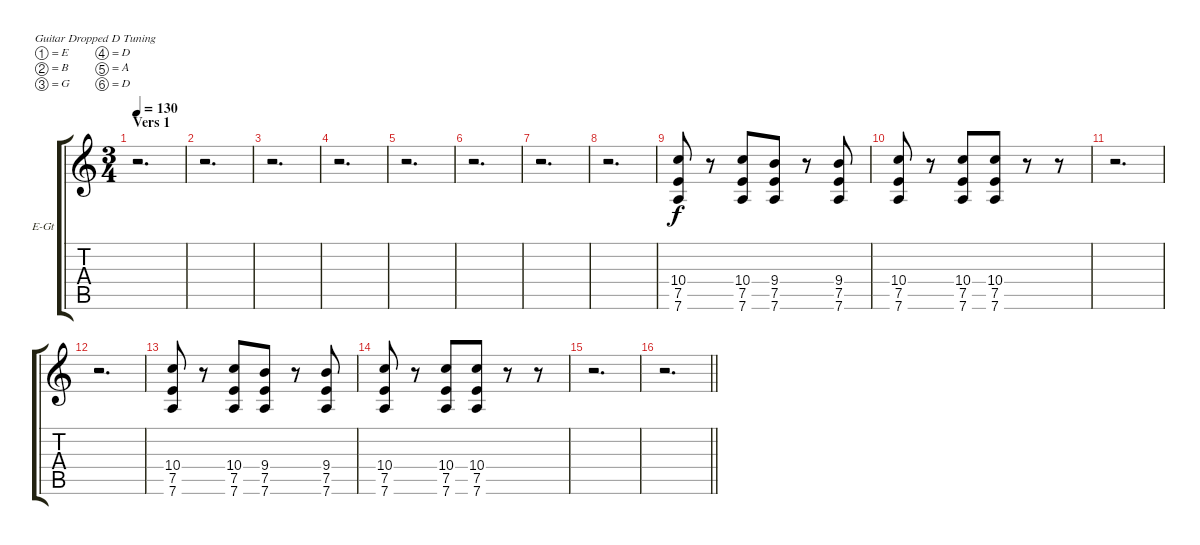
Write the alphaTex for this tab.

\bracketExtendMode groupsimilarinstruments
\firstSystemTrackNameOrientation horizontal
\otherSystemsTrackNameOrientation horizontal
\track ("Rythm Guitar" "E-Gt") {instrument distortionguitar}
\staff {score tabs}
\tuning (E4 B3 G3 D3 A2 D2)
\ts (3 4)
\section ("" "Vers 1")
\tempo 130
\clef g2
\ks c
r.2{d dy f} |
r.2{d} |
r.2{d} |
r.2{d} |
r.2{d} |
r.2{d} |
r.2{d} |
r.2{d} |
(10.4 7.5 7.6).8 r.8 (10.4 7.5 7.6).8 (9.4 7.5 7.6).8 r.8 (9.4 7.5 7.6).8 |
(10.4 7.5 7.6).8 r.8 (10.4 7.5 7.6).8 (10.4 7.5 7.6).8 r.8 r.8 |
r.2{d} |
r.2{d} |
(10.4 7.5 7.6).8 r.8 (10.4 7.5 7.6).8 (9.4 7.5 7.6).8 r.8 (9.4 7.5 7.6).8 |
(10.4 7.5 7.6).8 r.8 (10.4 7.5 7.6).8 (10.4 7.5 7.6).8 r.8 r.8 |
r.2{d} |
\barLineRight lightlight
r.2{d}
